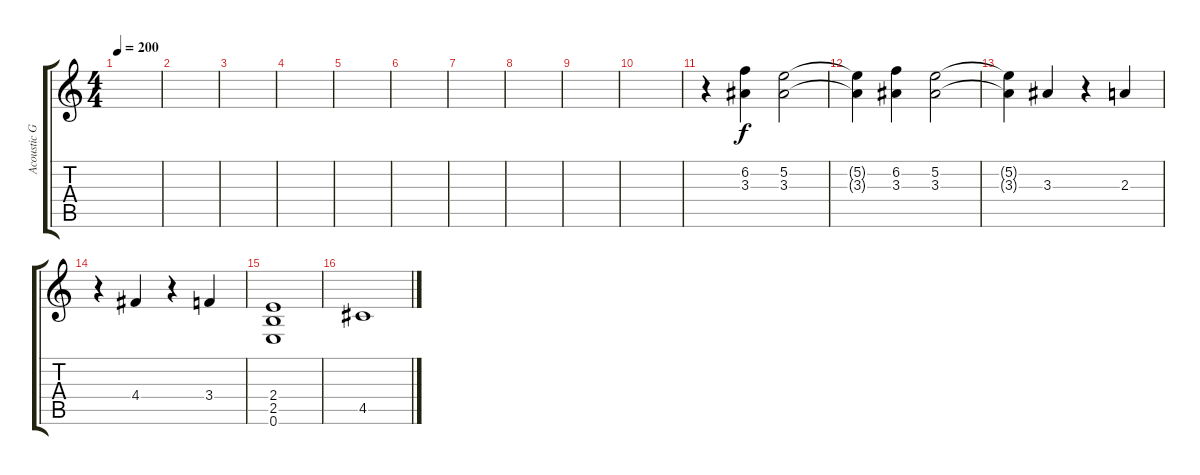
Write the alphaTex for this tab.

\track ("Acoustic Guitar" "Acoustic G") {instrument acousticguitarsteel}
\staff {score tabs}
\tuning (E4 B3 G3 D3 A2 E2) {hide}
\ts (4 4)
\tempo 200
\clef g2
\ks c
|
|
|
|
|
|
|
|
|
|
r.4 (6.2 3.3).4 (5.2 3.3).2 |
(5.2{t} 3.3{t}).4 (6.2 3.3).4 (5.2 3.3).2 |
(5.2{t} 3.3{t}).4 3.3.4 r.4 2.3.4 |
r.4 4.4.4 r.4 3.4.4 |
(2.4 2.5 0.6).1 |
4.5.1
